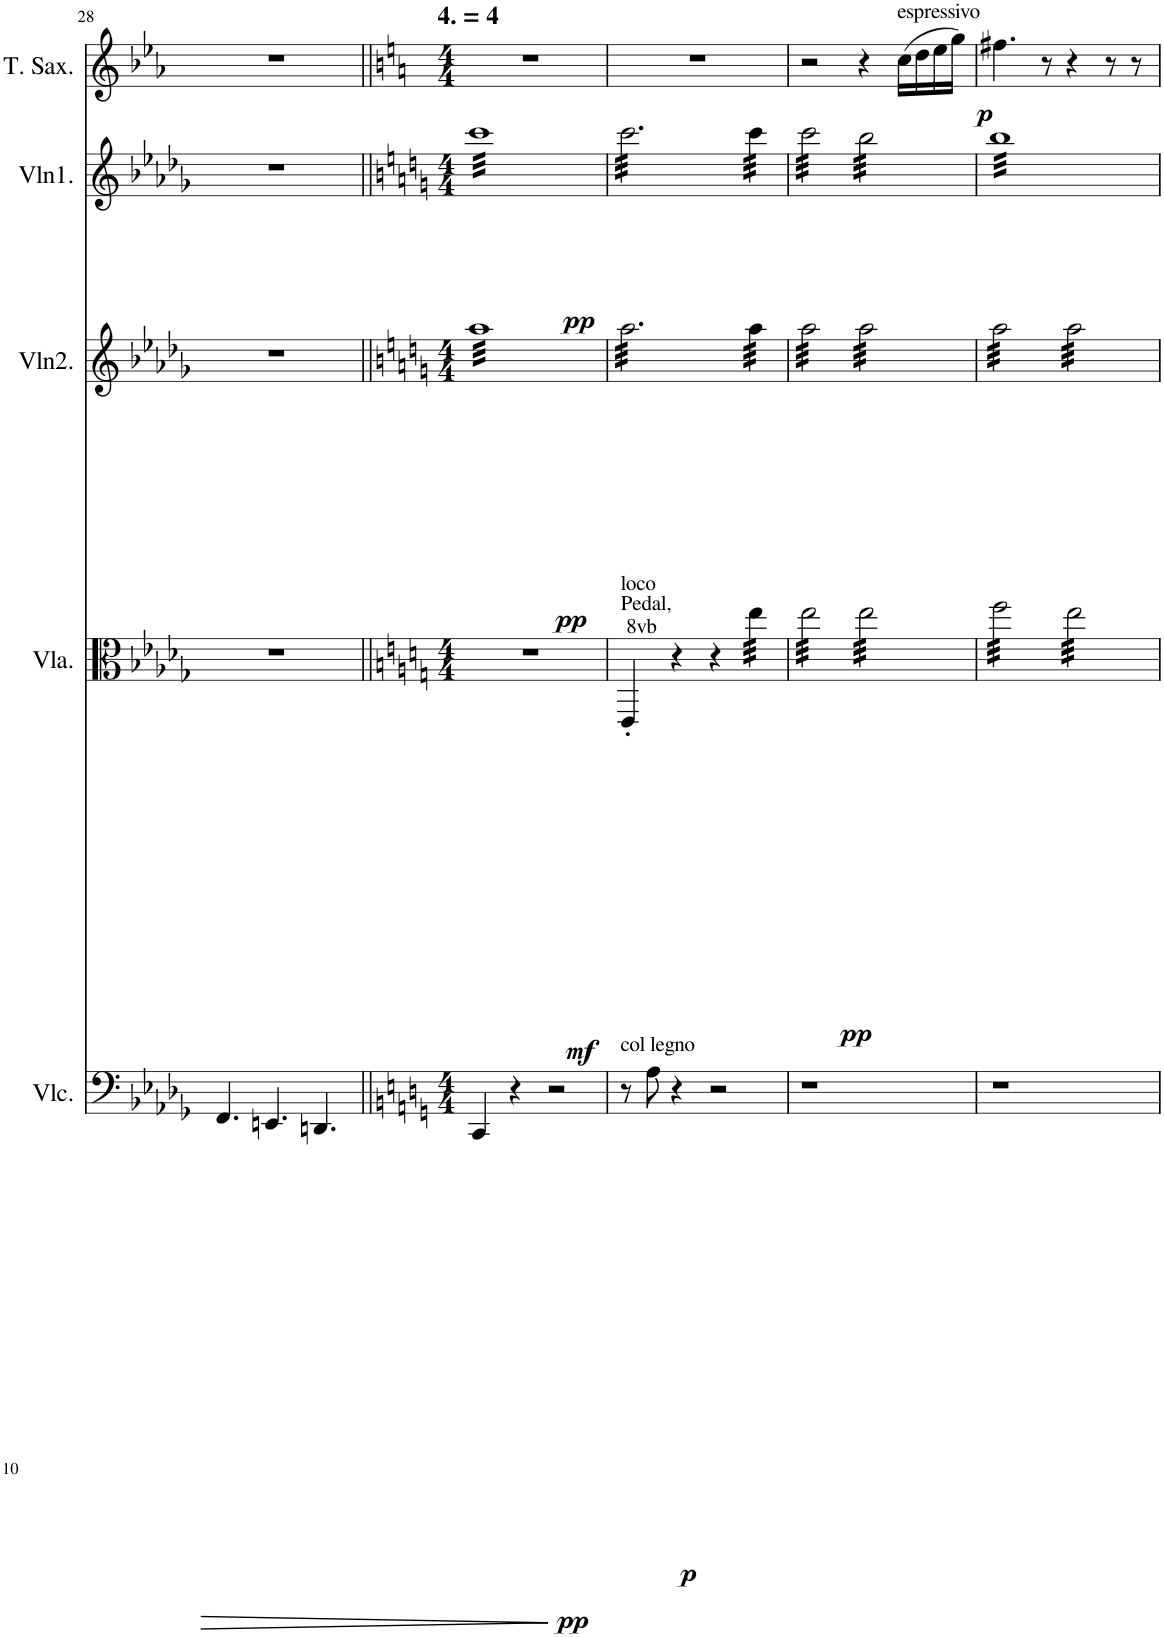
**kern	**dynam	**kern	**dynam	**kern	**dynam	**kern	**dynam	**kern	**dynam
*part5	*part5	*part4	*part4	*part3	*part3	*part2	*part2	*part1	*part1
*staff5	*staff5	*staff4	*staff4	*staff3	*staff3	*staff2	*staff2	*staff1	*staff1
*I"Cello	*	*I"Viola	*	*I"Violin2	*	*I"Violin1	*	*I"Tenor Sax	*
*	*	*I'Vla.	*	*I'Vln2.	*	*I'Vln1.	*	*I'T. Sax.	*
!!LO:PB:g=z
*clefF4	*	*clefC3	*	*clefG2	*	*clefG2	*	*clefG2	*
*	*	*	*	*	*	*	*	*Trd8c14	*
*k[b-e-a-d-g-]	*	*k[b-e-a-d-g-]	*	*k[b-e-a-d-g-]	*	*k[b-e-a-d-g-]	*	*k[b-e-a-]	*
*M9/8	*	*M9/8	*	*M9/8	*	*	*	*M9/8	*
=28	=28	=28	=28	=28	=28	=28	=28	=28	=28
4.FF/	.	8%9r	.	8%9r	.	1r	.	8%9r	.
4.EEn/	.	.	.	.	.	.	.	.	.
4.DDn/	.	.	.	.	.	.	.	.	.
.	.	.	.	.	.	8ryy	.	.	.
=29||	=29||	=29||	=29||	=29||	=29||	=29||	=29||	=29||	=29||
*k[]	*	*k[]	*	*k[]	*	*k[]	*	*k[]	*
*M4/4	*	*M4/4	*	*M4/4	*	*M4/4	*	*M4/4	*
!	!	!	!	!	!	!	!	!LO:TX:a:B:t=4. = 4	!
!	!LO:DY:b	!	!	!	!LO:DY:b	!	!LO:DY:b	!	!
*	*	*	*	*tremolo	*	*	*	*	*
*	*	*	*	*	*	*tremolo	*	*	*
4CC/	pp	1r	.	32aaLLL	pp	32cccLLL	pp	1r	.
.	.	.	.	32aa	.	32ccc	.	.	.
.	.	.	.	32aa	.	32ccc	.	.	.
.	.	.	.	32aa	.	32ccc	.	.	.
.	.	.	.	32aa	.	32ccc	.	.	.
.	.	.	.	32aa	.	32ccc	.	.	.
.	.	.	.	32aa	.	32ccc	.	.	.
.	.	.	.	32aa	.	32ccc	.	.	.
4r	.	.	.	32aa	.	32ccc	.	.	.
.	.	.	.	32aa	.	32ccc	.	.	.
.	.	.	.	32aa	.	32ccc	.	.	.
.	.	.	.	32aa	.	32ccc	.	.	.
.	.	.	.	32aa	.	32ccc	.	.	.
.	.	.	.	32aa	.	32ccc	.	.	.
.	.	.	.	32aa	.	32ccc	.	.	.
.	.	.	.	32aa	.	32ccc	.	.	.
2r	.	.	.	32aa	.	32ccc	.	.	.
.	.	.	.	32aa	.	32ccc	.	.	.
.	.	.	.	32aa	.	32ccc	.	.	.
.	.	.	.	32aa	.	32ccc	.	.	.
.	.	.	.	32aa	.	32ccc	.	.	.
.	.	.	.	32aa	.	32ccc	.	.	.
.	.	.	.	32aa	.	32ccc	.	.	.
.	.	.	.	32aa	.	32ccc	.	.	.
.	.	.	.	32aa	.	32ccc	.	.	.
.	.	.	.	32aa	.	32ccc	.	.	.
.	.	.	.	32aa	.	32ccc	.	.	.
.	.	.	.	32aa	.	32ccc	.	.	.
.	.	.	.	32aa	.	32ccc	.	.	.
.	.	.	.	32aa	.	32ccc	.	.	.
.	.	.	.	32aa	.	32ccc	.	.	.
.	.	.	.	32aaJJJ	.	32cccJJJ	.	.	.
=30	=30	=30	=30	=30	=30	=30	=30	=30	=30
*k[]	*	*k[]	*	*k[]	*	*k[]	*	*	*
!	!	!LO:TX:a:t=Pedal,	!	!	!	!	!	!	!
!	!	!LO:TX:a:t=8vb	!	!	!	!	!	!	!
!	!	!LO:TX:a:t=loco	!	!	!	!	!	!	!
!LO:TX:a:t=col legno	!	!	!	!	!	!	!	!	!
!	!	!	!LO:DY:b	!	!	!	!	!	!
8r	.	4EE'/	mf	32aa\LLL	.	32ccc\LLL	.	1r	.
.	.	.	.	32aa\	.	32ccc\	.	.	.
.	.	.	.	32aa\	.	32ccc\	.	.	.
.	.	.	.	32aa\	.	32ccc\	.	.	.
!	!LO:DY:b	!	!	!	!	!	!	!	!
8A\	p	.	.	32aa\	.	32ccc\	.	.	.
.	.	.	.	32aa\	.	32ccc\	.	.	.
.	.	.	.	32aa\	.	32ccc\	.	.	.
.	.	.	.	32aa\	.	32ccc\	.	.	.
4r	.	4r	.	32aa\	.	32ccc\	.	.	.
.	.	.	.	32aa\	.	32ccc\	.	.	.
.	.	.	.	32aa\	.	32ccc\	.	.	.
.	.	.	.	32aa\	.	32ccc\	.	.	.
.	.	.	.	32aa\	.	32ccc\	.	.	.
.	.	.	.	32aa\	.	32ccc\	.	.	.
.	.	.	.	32aa\	.	32ccc\	.	.	.
.	.	.	.	32aa\	.	32ccc\	.	.	.
2r	.	4r	.	32aa\	.	32ccc\	.	.	.
.	.	.	.	32aa\	.	32ccc\	.	.	.
.	.	.	.	32aa\	.	32ccc\	.	.	.
.	.	.	.	32aa\	.	32ccc\	.	.	.
.	.	.	.	32aa\	.	32ccc\	.	.	.
.	.	.	.	32aa\	.	32ccc\	.	.	.
.	.	.	.	32aa\	.	32ccc\	.	.	.
.	.	.	.	32aa\JJJ	.	32ccc\JJJ	.	.	.
!	!	!	!LO:DY:b	!	!	!	!	!	!
*	*	*tremolo	*	*	*	*	*	*	*
.	.	32ee\LLL	pp	32aa\LLL	.	32ccc\LLL	.	.	.
.	.	32ee\	.	32aa\	.	32ccc\	.	.	.
.	.	32ee\	.	32aa\	.	32ccc\	.	.	.
.	.	32ee\	.	32aa\	.	32ccc\	.	.	.
.	.	32ee\	.	32aa\	.	32ccc\	.	.	.
.	.	32ee\	.	32aa\	.	32ccc\	.	.	.
.	.	32ee\	.	32aa\	.	32ccc\	.	.	.
.	.	32ee\JJJ	.	32aa\JJJ	.	32ccc\JJJ	.	.	.
=31	=31	=31	=31	=31	=31	=31	=31	=31	=31
1r	.	32ee\LLL	.	32aa\LLL	.	32ccc\LLL	.	2r	.
.	.	32ee\	.	32aa\	.	32ccc\	.	.	.
.	.	32ee\	.	32aa\	.	32ccc\	.	.	.
.	.	32ee\	.	32aa\	.	32ccc\	.	.	.
.	.	32ee\	.	32aa\	.	32ccc\	.	.	.
.	.	32ee\	.	32aa\	.	32ccc\	.	.	.
.	.	32ee\	.	32aa\	.	32ccc\	.	.	.
.	.	32ee\	.	32aa\	.	32ccc\	.	.	.
.	.	32ee\	.	32aa\	.	32ccc\	.	.	.
.	.	32ee\	.	32aa\	.	32ccc\	.	.	.
.	.	32ee\	.	32aa\	.	32ccc\	.	.	.
.	.	32ee\	.	32aa\	.	32ccc\	.	.	.
.	.	32ee\	.	32aa\	.	32ccc\	.	.	.
.	.	32ee\	.	32aa\	.	32ccc\	.	.	.
.	.	32ee\	.	32aa\	.	32ccc\	.	.	.
.	.	32ee\JJJ	.	32aa\JJJ	.	32ccc\JJJ	.	.	.
.	.	32ee\LLL	.	32aa\LLL	.	32bb\LLL	.	4r	.
.	.	32ee\	.	32aa\	.	32bb\	.	.	.
.	.	32ee\	.	32aa\	.	32bb\	.	.	.
.	.	32ee\	.	32aa\	.	32bb\	.	.	.
.	.	32ee\	.	32aa\	.	32bb\	.	.	.
.	.	32ee\	.	32aa\	.	32bb\	.	.	.
.	.	32ee\	.	32aa\	.	32bb\	.	.	.
.	.	32ee\	.	32aa\	.	32bb\	.	.	.
!	!	!	!	!	!	!	!	!LO:TX:a:t=espressivo	!
!	!	!	!	!	!	!	!	!	!LO:DY:b
.	.	32ee\	.	32aa\	.	32bb\	.	(16cc\LL	p
.	.	32ee\	.	32aa\	.	32bb\	.	.	.
.	.	32ee\	.	32aa\	.	32bb\	.	16dd\	.
.	.	32ee\	.	32aa\	.	32bb\	.	.	.
.	.	32ee\	.	32aa\	.	32bb\	.	16ee\	.
.	.	32ee\	.	32aa\	.	32bb\	.	.	.
.	.	32ee\	.	32aa\	.	32bb\	.	16gg\JJ)	.
.	.	32ee\JJJ	.	32aa\JJJ	.	32bb\JJJ	.	.	.
=32	=32	=32	=32	=32	=32	=32	=32	=32	=32
1r	.	32ff\LLL	.	32aa\LLL	.	32bbLLL	.	4.ff#X>\	.
.	.	32ff\	.	32aa\	.	32bb	.	.	.
.	.	32ff\	.	32aa\	.	32bb	.	.	.
.	.	32ff\	.	32aa\	.	32bb	.	.	.
.	.	32ff\	.	32aa\	.	32bb	.	.	.
.	.	32ff\	.	32aa\	.	32bb	.	.	.
.	.	32ff\	.	32aa\	.	32bb	.	.	.
.	.	32ff\	.	32aa\	.	32bb	.	.	.
.	.	32ff\	.	32aa\	.	32bb	.	.	.
.	.	32ff\	.	32aa\	.	32bb	.	.	.
.	.	32ff\	.	32aa\	.	32bb	.	.	.
.	.	32ff\	.	32aa\	.	32bb	.	.	.
.	.	32ff\	.	32aa\	.	32bb	.	8r	.
.	.	32ff\	.	32aa\	.	32bb	.	.	.
.	.	32ff\	.	32aa\	.	32bb	.	.	.
.	.	32ff\JJJ	.	32aa\JJJ	.	32bb	.	.	.
.	.	32ee\LLL	.	32aa\LLL	.	32bb	.	4r	.
.	.	32ee\	.	32aa\	.	32bb	.	.	.
.	.	32ee\	.	32aa\	.	32bb	.	.	.
.	.	32ee\	.	32aa\	.	32bb	.	.	.
.	.	32ee\	.	32aa\	.	32bb	.	.	.
.	.	32ee\	.	32aa\	.	32bb	.	.	.
.	.	32ee\	.	32aa\	.	32bb	.	.	.
.	.	32ee\	.	32aa\	.	32bb	.	.	.
.	.	32ee\	.	32aa\	.	32bb	.	8r	.
.	.	32ee\	.	32aa\	.	32bb	.	.	.
.	.	32ee\	.	32aa\	.	32bb	.	.	.
.	.	32ee\	.	32aa\	.	32bb	.	.	.
.	.	32ee\	.	32aa\	.	32bb	.	8r	.
.	.	32ee\	.	32aa\	.	32bb	.	.	.
.	.	32ee\	.	32aa\	.	32bb	.	.	.
.	.	32ee\JJJ	.	32aa\JJJ	.	32bbJJJ	.	.	.
*	*	*	*	*	*	*Xtremolo	*	*	*
*	*	*	*	*Xtremolo	*	*	*	*	*
*	*	*Xtremolo	*	*	*	*	*	*	*
=	=	=	=	=	=	=	=	=	=
*-	*-	*-	*-	*-	*-	*-	*-	*-	*-
